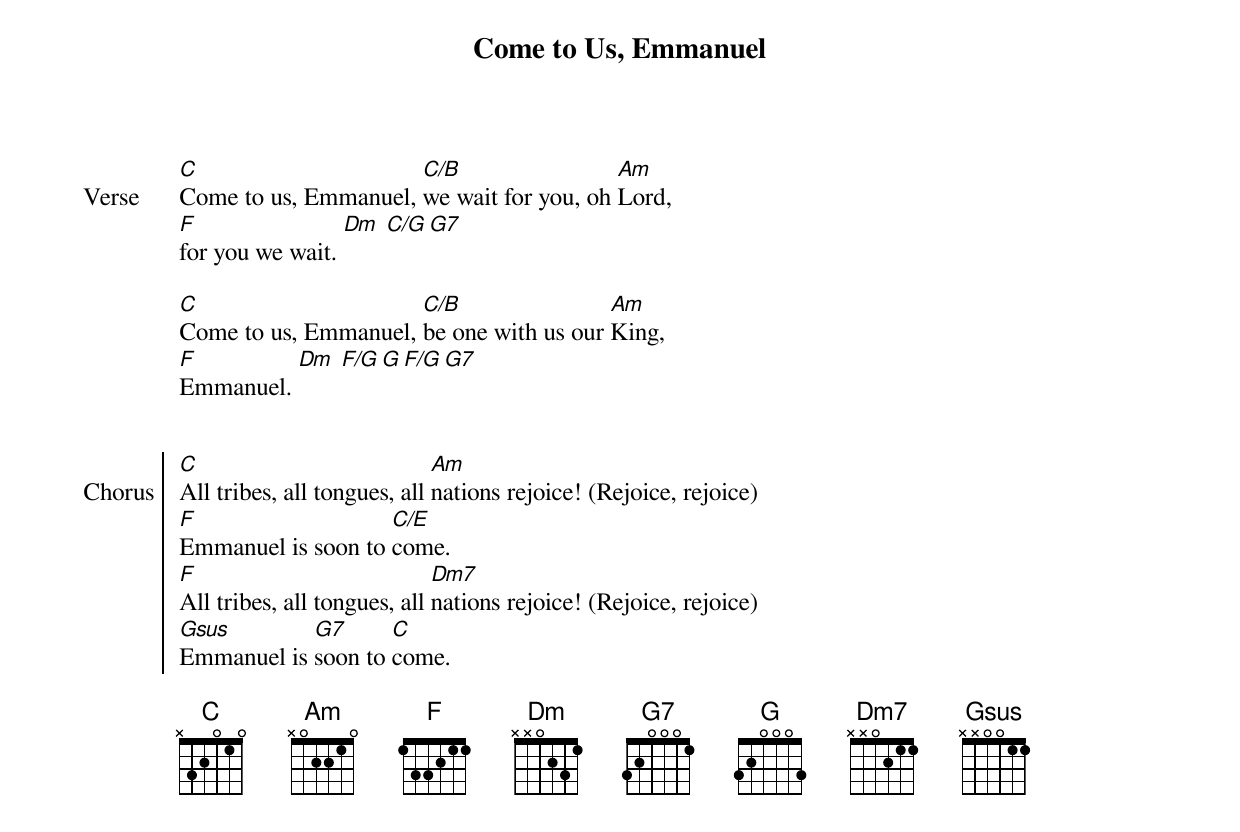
{title: Come to Us, Emmanuel}
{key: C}
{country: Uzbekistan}
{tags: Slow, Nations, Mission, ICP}

{start_of_verse: Verse}
[C]Come to us, Emmanuel, [C/B]we wait for you, oh [Am]Lord,
[F]for you we wait. [Dm] [C/G][G7]

[C]Come to us, Emmanuel, [C/B]be one with us our [Am]King,
[F]Emmanuel. [Dm] [F/G][G][F/G][G7]

{end_of_verse}

{start_of_chorus: Chorus}
[C]All tribes, all tongues, all [Am]nations rejoice! (Rejoice, rejoice)
[F]Emmanuel is soon to [C/E]come.
[F]All tribes, all tongues, all [Dm7]nations rejoice! (Rejoice, rejoice)
[Gsus]Emmanuel is [G7]soon to [C]come.

{end_of_chorus}
